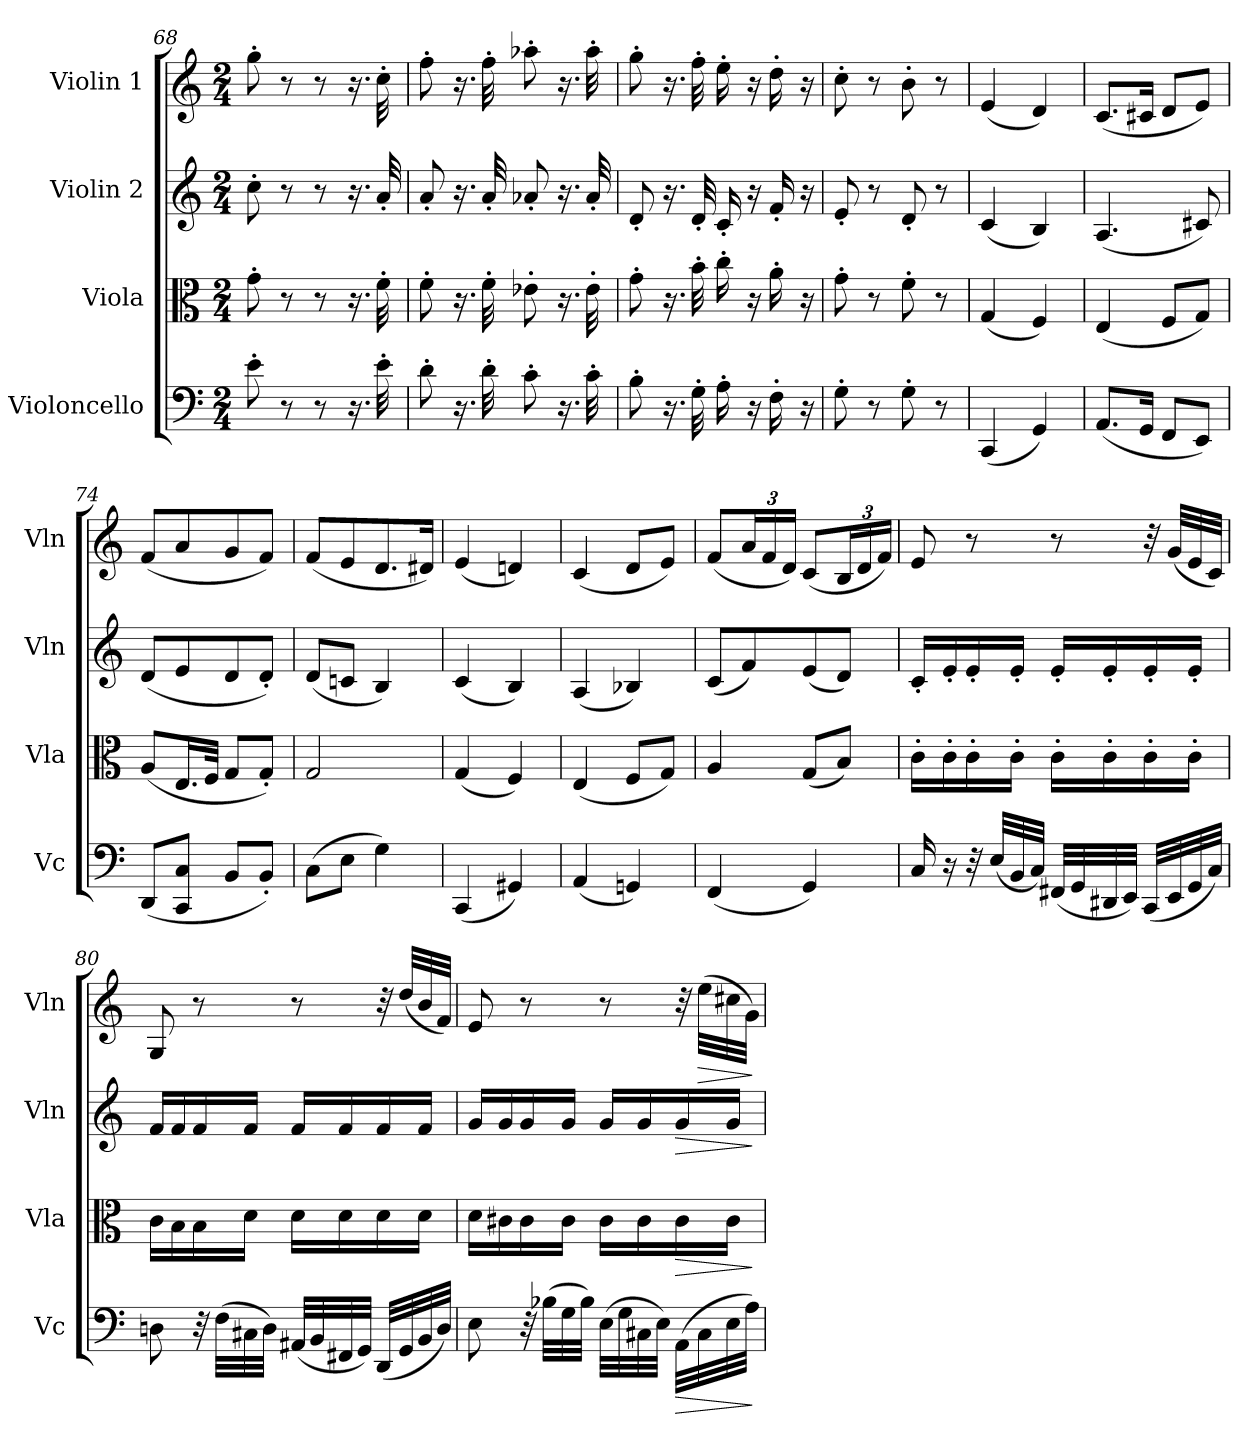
**kern	**dynam	**kern	**dynam	**kern	**dynam	**kern	**dynam
*part4	*part4	*part3	*part3	*part2	*part2	*part1	*part1
*staff4	*staff4	*staff3	*staff3	*staff2	*staff2	*staff1	*staff1
*I"Violoncello	*	*I"Viola	*	*I"Violin 2	*	*I"Violin 1	*
*I'Vc	*	*I'Vla	*	*I'Vln	*	*I'Vln	*
*clefF4	*	*clefC3	*	*clefG2	*	*clefG2	*
*k[]	*	*k[]	*	*k[]	*	*k[]	*
*M2/4	*	*M2/4	*	*M2/4	*	*M2/4	*
=68	=68	=68	=68	=68	=68	=68	=68
8e'\	.	8g'\	.	8cc'\	.	8gg'\	.
8r	.	8r	.	8r	.	8r	.
8r	.	8r	.	8r	.	8r	.
16.r	.	16.r	.	16.r	.	16.r	.
32e'\	.	32f'\	.	32a'/	.	32cc'\	.
=69	=69	=69	=69	=69	=69	=69	=69
8d'\	.	8f'\	.	8a'/	.	8ff'\	.
16.r	.	16.r	.	16.r	.	16.r	.
32d'\	.	32f'\	.	32a'/	.	32ff'\	.
8c'\	.	8e-X'\	.	8a-X'/	.	8aa-X'\	.
16.r	.	16.r	.	16.r	.	16.r	.
32c'\	.	32e-'\	.	32a-'/	.	32aa-'\	.
=70	=70	=70	=70	=70	=70	=70	=70
8B'\	.	8g'\	.	8d'/	.	8gg'\	.
16.r	.	16.r	.	16.r	.	16.r	.
32G'\	.	32b'\	.	32d'/	.	32ff'\	.
16A'\	.	16cc'\	.	16c'/	.	16ee'\	.
16r	.	16r	.	16r	.	16r	.
16F'\	.	16a'\	.	16f'/	.	16dd'\	.
16r	.	16r	.	16r	.	16r	.
=71	=71	=71	=71	=71	=71	=71	=71
8G'\	.	8g'\	.	8e'/	.	8cc'\	.
8r	.	8r	.	8r	.	8r	.
8G'\	.	8f'\	.	8d'/	.	8b'\	.
8r	.	8r	.	8r	.	8r	.
=72	=72	=72	=72	=72	=72	=72	=72
(4CC/	.	(4G/	.	(4c/	.	(4e/	.
4GG/)	.	4F/)	.	4B/)	.	4d/)	.
!!LO:PB:g=z
=73	=73	=73	=73	=73	=73	=73	=73
(8.AA/L	.	(4E/	.	(4.A/	.	(8.c/L	.
16GG/Jk	.	.	.	.	.	16c#X/Jk	.
8FF/L	.	8F/L	.	.	.	8d/L	.
8EE/J)	.	8G/J)	.	8c#X/)	.	8e/J)	.
=74	=74	=74	=74	=74	=74	=74	=74
(8DD/L	.	(8A/L	.	(8d/L	.	(8f/L	.
8CC/ 8C/J	.	16.E/L	.	8e/	.	8a/	.
.	.	32F/JJk	.	.	.	.	.
8BB/L	.	8G/L	.	8d/	.	8g/	.
8BB'/J)	.	8G'/J)	.	8d'/J)	.	8f/J)	.
=75	=75	=75	=75	=75	=75	=75	=75
(8C\L	.	2G/	.	(8d/L	.	(8f/L	.
8E\J	.	.	.	8cn/J	.	8e/	.
4G\)	.	.	.	4B/)	.	8.d/	.
.	.	.	.	.	.	16d#X/Jk)	.
=76	=76	=76	=76	=76	=76	=76	=76
(4CC/	.	(4G/	.	(4c/	.	(4e/	.
4GG#X/)	.	4F/)	.	4B/)	.	4dn/)	.
=77	=77	=77	=77	=77	=77	=77	=77
(4AA/	.	(4E/	.	(4A/	.	(4c/	.
4GGn/)	.	8F/L	.	4B-X/)	.	8d/L	.
.	.	8G/J)	.	.	.	8e/J)	.
=78	=78	=78	=78	=78	=78	=78	=78
(4FF/	.	4A/	.	(8c/L	.	(8f/L	.
*	*	*	*	*	*	*Xbrackettup	*
.	.	.	.	8f/)	.	24a/L	.
.	.	.	.	.	.	24f/	.
.	.	.	.	.	.	24d/JJ)	.
4GG/)	.	(8G/L	.	(8e/	.	(8c/L	.
.	.	8B/J)	.	8d/J)	.	24B/L	.
.	.	.	.	.	.	24d/	.
.	.	.	.	.	.	24f/JJ)	.
!!LO:LB:g=z
=79	=79	=79	=79	=79	=79	=79	=79
!	!LO:DY:b	!	!	!	!	!	!
!	!LO:DY:n=1:b	!	!LO:DY:b	!	!	!	!
!	!	!	!LO:DY:n=1:b	!	!LO:DY:b	!	!
!	!	!	!	!	!LO:DY:n=1:b	!	!
16C/	other-dynamics f	16c'\LL	other-dynamics f	16c'/LL	other-dynamics f	8e/	.
16r	.	16c'\	.	16e'/	.	.	.
32r	.	16c'\	.	16e'/	.	8r	.
(32E/LLL	.	.	.	.	.	.	.
32BB/	.	16c'\JJ	.	16e'/JJ	.	.	.
32C/JJJ)	.	.	.	.	.	.	.
(32FF#X/LLL	.	16c'\LL	.	16e'/LL	.	8r	.
32GG/	.	.	.	.	.	.	.
32DD#X/	.	16c'\	.	16e'/	.	.	.
32EE/JJJ)	.	.	.	.	.	.	.
(32CC/LLL	.	16c'\	.	16e'/	.	32r	.
!	!	!	!	!	!	!	!LO:DY:b
!	!	!	!	!	!	!	!LO:DY:n=1:b
32EE/	.	.	.	.	.	(32g/LLL	other-dynamics f
32GG/	.	16c'\JJ	.	16e'/JJ	.	32e/	.
32C/JJJ)	.	.	.	.	.	32c/JJJ)	.
=80	=80	=80	=80	=80	=80	=80	=80
8Dn\	.	16c\LL	.	16f/LL	.	8G/	.
.	.	16B\	.	16f/	.	.	.
32r	.	16B\	.	16f/	.	8r	.
(32F\LLL	.	.	.	.	.	.	.
32C#X\	.	16d\JJ	.	16f/JJ	.	.	.
32D\JJJ)	.	.	.	.	.	.	.
(32AA#X/LLL	.	16d\LL	.	16f/LL	.	8r	.
32BB/	.	.	.	.	.	.	.
32FF#X/	.	16d\	.	16f/	.	.	.
32GG/JJJ)	.	.	.	.	.	.	.
(32DD/LLL	.	16d\	.	16f/	.	32r	.
32GG/	.	.	.	.	.	(32dd/LLL	.
32BB/	.	16d\JJ	.	16f/JJ	.	32b/	.
32D/JJJ)	.	.	.	.	.	32f/JJJ)	.
!!LO:LB:g=z
=81	=81	=81	=81	=81	=81	=81	=81
8E\	.	16d\LL	.	16g/LL	.	8e/	.
.	.	16c#X\	.	16g/	.	.	.
32r	.	16c#\	.	16g/	.	8r	.
(32B-X\LLL	.	.	.	.	.	.	.
32G\	.	16c#\JJ	.	16g/JJ	.	.	.
32B-\JJJ)	.	.	.	.	.	.	.
(32E\LLL	.	16c#\LL	.	16g/LL	.	8r	.
32G\	.	.	.	.	.	.	.
32C#X\	.	16c#\	.	16g/	.	.	.
32E\JJJ)	.	.	.	.	.	.	.
!	!LO:HP:b	!	!LO:HP:b	!	!LO:HP:b	!	!
(32AA\LLL	>	16c#\	>	16g/	>	32r	.
!	!	!	!	!	!	!	!LO:HP:b
32C#\	.	.	.	.	.	(32ee\LLL	>
32E\	.	16c#\JJ	.	16g/JJ	.	32cc#X\	.
32A\JJJ)	.	.	.	.	.	32g\JJJ)	.
.	]	.	]	.	]	.	]
=	=	=	=	=	=	=	=
*-	*-	*-	*-	*-	*-	*-	*-
